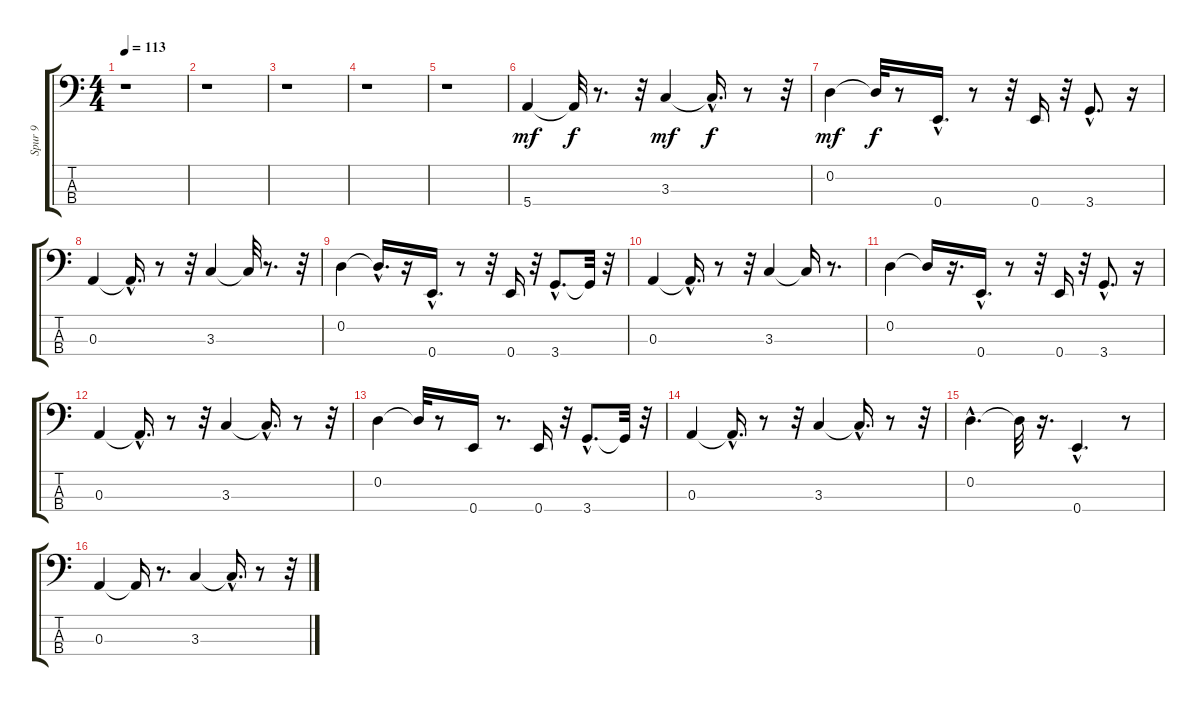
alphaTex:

\track ("Spur 9" "Spur 9") {instrument acousticbass}
\staff {score tabs}
\tuning (G2 D2 A1 E1) {hide}
\ts (4 4)
\tempo 113
\clef f4
\ks c
r.1{dy mf instrument acousticbass} |
r.1 |
r.1 |
r.1 |
r.1 |
5.4.4 5.4{t}.32{dy f} r.8{d} r.32 3.3.4{dy mf} 3.3{hac t}.16{d dy f} r.8 r.32 |
0.2.4{dy mf} 0.2{t}.32{dy f} r.8 0.4{hac}.16{d} r.8 r.32 0.4.16 r.32 3.4{hac}.8{d} r.16 |
0.3.4 0.3{hac t}.16{d} r.8 r.32 3.3.4 3.3{t}.32 r.8{d} r.32 |
0.2.4 0.2{hac t}.16{d} r.16 0.4{hac}.16{d} r.8 r.32 0.4.16 r.32 3.4{hac}.8{d} 3.4{t}.32 r.32 |
0.3.4 0.3{hac t}.16{d} r.8 r.32 3.3.4 3.3{t}.16 r.8{d} |
0.2.4 0.2{t}.16 r.16{d} 0.4{hac}.16{d} r.8 r.32 0.4.16 r.32 3.4{hac}.8{d} r.16 |
0.3.4 0.3{hac t}.16{d} r.8 r.32 3.3.4 3.3{hac t}.16{d} r.8 r.32 |
0.2.4 0.2{t}.32 r.8 0.4.16 r.8{d} 0.4.16 r.32 3.4{hac}.8{d} 3.4{t}.32 r.32 |
0.3.4 0.3{hac t}.16{d} r.8 r.32 3.3.4 3.3{hac t}.16{d} r.8 r.32 |
0.2{hac}.4{d} 0.2{t}.32 r.16{d} 0.4{hac}.4{d} r.8 |
0.3.4 0.3{t}.16 r.8{d} 3.3.4 3.3{hac t}.16{d} r.8 r.32
